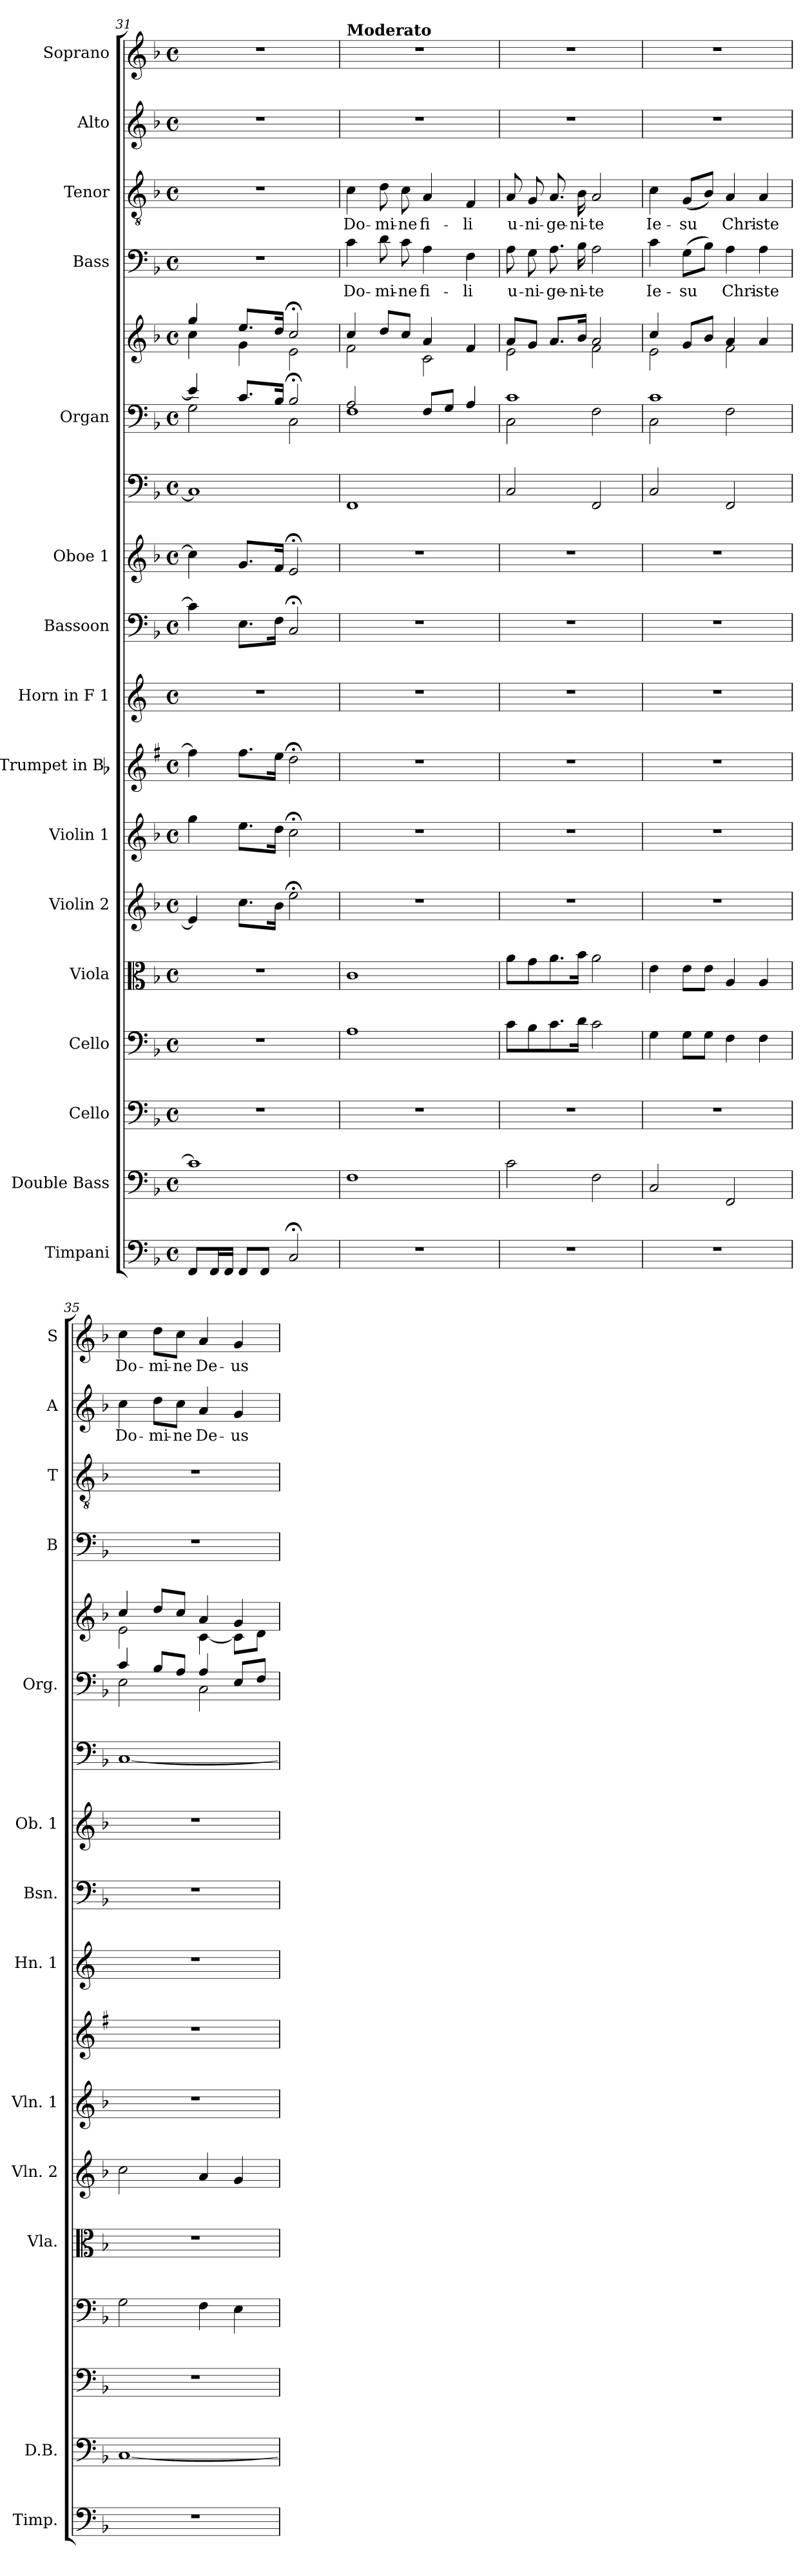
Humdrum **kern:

**kern	**kern	**kern	**kern	**kern	**kern	**kern	**kern	**kern	**kern	**kern	**kern	**kern	**kern	**kern	**text	**kern	**text	**kern	**text	**kern	**text
*part17	*part16	*part15	*part14	*part13	*part12	*part11	*part10	*part9	*part8	*part7	*part6	*part5	*part5	*part4	*part4	*part3	*part3	*part2	*part2	*part1	*part1
*staff18	*staff17	*staff16	*staff15	*staff14	*staff13	*staff12	*staff11	*staff10	*staff9	*staff8	*staff7	*staff6	*staff5	*staff4	*staff4	*staff3	*staff3	*staff2	*staff2	*staff1	*staff1
*I"Timpani	*I"Double Bass	*I"Cello	*I"Cello	*I"Viola	*I"Violin 2	*I"Violin 1	*I"Trumpet in Bb	*I"Horn in F 1	*I"Bassoon	*I"Oboe 1	*	*I"Organ	*	*I"Bass	*	*I"Tenor	*	*I"Alto	*	*I"Soprano	*
*I'Timp.	*I'D.B.	*	*	*I'Vla.	*I'Vln. 2	*I'Vln. 1	*	*I'Hn. 1	*I'Bsn.	*I'Ob. 1	*	*I'Org.	*	*I'B	*	*I'T	*	*I'A	*	*I'S	*
!!LO:PB:g=z
*clefF4	*clefF4	*clefF4	*clefF4	*clefC3	*clefG2	*clefG2	*clefG2	*clefG2	*clefF4	*clefG2	*clefF4	*clefF4	*clefG2	*clefF4	*	*clefGv2	*	*clefG2	*	*clefG2	*
*	*ITrd7c12	*	*	*	*	*	*ITrd1c2	*ITrd4c7	*	*	*	*	*	*	*	*	*	*	*	*	*
*k[b-]	*k[b-]	*k[b-]	*k[b-]	*k[b-]	*k[b-]	*k[b-]	*k[b-]	*k[b-]	*k[b-]	*k[b-]	*k[b-]	*k[b-]	*k[b-]	*k[b-]	*	*k[b-]	*	*k[b-]	*	*k[b-]	*
*F:	*F:	*F:	*F:	*F:	*F:	*F:	*F:	*F:	*F:	*F:	*F:	*F:	*F:	*F:	*	*F:	*	*F:	*	*F:	*
*M4/4	*M4/4	*M4/4	*M4/4	*M4/4	*M4/4	*M4/4	*M4/4	*M4/4	*M4/4	*M4/4	*M4/4	*M4/4	*M4/4	*M4/4	*	*M4/4	*	*M4/4	*	*M4/4	*
*met(c)	*met(c)	*met(c)	*met(c)	*met(c)	*met(c)	*met(c)	*met(c)	*met(c)	*met(c)	*met(c)	*met(c)	*met(c)	*met(c)	*met(c)	*	*met(c)	*	*met(c)	*	*met(c)	*
=31	=31	=31	=31	=31	=31	=31	=31	=31	=31	=31	=31	=31	=31	=31	=31	=31	=31	=31	=31	=31	=31
*	*	*	*	*	*	*	*	*	*	*	*	*^	*^	*	*	*	*	*	*	*	*
8FF/L	1C]	1r	1r	1r	4e/]	4gg\	4ee\]	1r	4c\]	4cc\]	1C]	4e/]	2G\	4gg/	4cc\	1r	.	1r	.	1r	.	1r	.
16FF/L	.	.	.	.	.	.	.	.	.	.	.	.	.	.	.	.	.	.	.	.	.	.	.
16FF/JJ	.	.	.	.	.	.	.	.	.	.	.	.	.	.	.	.	.	.	.	.	.	.	.
8FF/L	.	.	.	.	8.cc\L	8.ee\L	8.ee\L	.	8.E\L	8.g/L	.	8.c/L	.	8.ee/L	4g\	.	.	.	.	.	.	.	.
8FF/J	.	.	.	.	.	.	.	.	.	.	.	.	.	.	.	.	.	.	.	.	.	.	.
.	.	.	.	.	16b-\Jk	16dd\Jk	16dd\Jk	.	16F\Jk	16f/Jk	.	16B-/Jk	.	16dd/Jk	.	.	.	.	.	.	.	.	.
2C;</	.	.	.	.	2ee;<\	2cc;<\	2cc;<\	.	2C;</	2e;</	.	2B-;</	2C\	2cc;</	2e\	.	.	.	.	.	.	.	.
=32	=32	=32	=32	=32	=32	=32	=32	=32	=32	=32	=32	=32	=32	=32	=32	=32	=32	=32	=32	=32	=32	=32	=32
!	!	!	!	!	!	!	!	!	!	!	!	!	!	!	!	!	!	!	!	!	!	!LO:TX:a:B:t=Moderato	!
!	!	!	!	!	!	!	!	!	!	!	!	!	!	!	!	!	!LO:LY:b	!	!LO:LY:b	!	!	!	!
1r	1FF	1r	1A	1c	1r	1r	1r	1r	1r	1r	1FF	2A/	1F	4cc/	2f\	4c\	Do-	4c\	Do-	1r	.	1r	.
!	!	!	!	!	!	!	!	!	!	!	!	!	!	!	!	!	!LO:LY:b	!	!LO:LY:b	!	!	!	!
.	.	.	.	.	.	.	.	.	.	.	.	.	.	8dd/L	.	8d\	-mi-	8d\	-mi-	.	.	.	.
!	!	!	!	!	!	!	!	!	!	!	!	!	!	!	!	!	!LO:LY:b	!	!LO:LY:b	!	!	!	!
.	.	.	.	.	.	.	.	.	.	.	.	.	.	8cc/J	.	8c\	-ne	8c\	-ne	.	.	.	.
!	!	!	!	!	!	!	!	!	!	!	!	!	!	!	!	!	!LO:LY:b	!	!LO:LY:b	!	!	!	!
.	.	.	.	.	.	.	.	.	.	.	.	8F/L	.	4a/	2c\	4A\	fi-	4A/	fi-	.	.	.	.
.	.	.	.	.	.	.	.	.	.	.	.	8G/J	.	.	.	.	.	.	.	.	.	.	.
!	!	!	!	!	!	!	!	!	!	!	!	!	!	!	!	!	!LO:LY:b	!	!LO:LY:b	!	!	!	!
.	.	.	.	.	.	.	.	.	.	.	.	4A/	.	4f/	.	4F\	-li	4F/	-li	.	.	.	.
=33	=33	=33	=33	=33	=33	=33	=33	=33	=33	=33	=33	=33	=33	=33	=33	=33	=33	=33	=33	=33	=33	=33	=33
!	!	!	!	!	!	!	!	!	!	!	!	!	!	!	!	!	!LO:LY:b	!	!LO:LY:b	!	!	!	!
1r	2C\	1r	8c\L	8a\L	1r	1r	1r	1r	1r	1r	2C/	1c	2C\	8a/L	2e\	8A\	u-	8A/	u-	1r	.	1r	.
!	!	!	!	!	!	!	!	!	!	!	!	!	!	!	!	!	!LO:LY:b	!	!LO:LY:b	!	!	!	!
.	.	.	8B-\	8g\	.	.	.	.	.	.	.	.	.	8g/J	.	8G\	-ni-	8G/	-ni-	.	.	.	.
!	!	!	!	!	!	!	!	!	!	!	!	!	!	!	!	!	!LO:LY:b	!	!LO:LY:b	!	!	!	!
.	.	.	8.c\	8.a\	.	.	.	.	.	.	.	.	.	8.a/L	.	8.A\	-ge-	8.A/	-ge-	.	.	.	.
!	!	!	!	!	!	!	!	!	!	!	!	!	!	!	!	!	!LO:LY:b	!	!LO:LY:b	!	!	!	!
.	.	.	16d\Jk	16b-\Jk	.	.	.	.	.	.	.	.	.	16b-/Jk	.	16B-\	-ni-	16B-\	-ni-	.	.	.	.
!	!	!	!	!	!	!	!	!	!	!	!	!	!	!	!	!	!LO:LY:b	!	!LO:LY:b	!	!	!	!
.	2FF\	.	2c\	2a\	.	.	.	.	.	.	2FF/	.	2F\	2a/	2f\	2A\	-te	2A/	-te	.	.	.	.
=34	=34	=34	=34	=34	=34	=34	=34	=34	=34	=34	=34	=34	=34	=34	=34	=34	=34	=34	=34	=34	=34	=34	=34
!	!	!	!	!	!	!	!	!	!	!	!	!	!	!	!	!	!LO:LY:b	!	!LO:LY:b	!	!	!	!
1r	2CC/	1r	4G\	4e\	1r	1r	1r	1r	1r	1r	2C/	1c	2C\	4cc/	2e\	4c\	Ie-	4c\	Ie-	1r	.	1r	.
!	!	!	!	!	!	!	!	!	!	!	!	!	!	!	!	!	!LO:LY:b	!	!LO:LY:b	!	!	!	!
.	.	.	8G\L	8e\L	.	.	.	.	.	.	.	.	.	8g/L	.	(>8G\L	-su	(<8G/L	-su	.	.	.	.
.	.	.	8G\J	8e\J	.	.	.	.	.	.	.	.	.	8b-/J	.	8B-\J)	.	8B-/J)	.	.	.	.	.
!	!	!	!	!	!	!	!	!	!	!	!	!	!	!	!	!	!LO:LY:b	!	!LO:LY:b	!	!	!	!
.	2FFF/	.	4F\	4A/	.	.	.	.	.	.	2FF/	.	2F\	4a/	2f\	4A\	Chri-	4A/	Chri-	.	.	.	.
!	!	!	!	!	!	!	!	!	!	!	!	!	!	!	!	!	!LO:LY:b	!	!LO:LY:b	!	!	!	!
.	.	.	4F\	4A/	.	.	.	.	.	.	.	.	.	4a/	.	4A\	-ste	4A/	-ste	.	.	.	.
=35	=35	=35	=35	=35	=35	=35	=35	=35	=35	=35	=35	=35	=35	=35	=35	=35	=35	=35	=35	=35	=35	=35	=35
!	!	!	!	!	!	!	!	!	!	!	!	!	!	!	!	!	!	!	!	!	!LO:LY:b	!	!LO:LY:b
1r	[1CC	1r	2G\	1r	2cc\	1r	1r	1r	1r	1r	[1C	4c/	2E\	4cc/	2e\	1r	.	1r	.	4cc\	Do-	4cc\	Do-
!	!	!	!	!	!	!	!	!	!	!	!	!	!	!	!	!	!	!	!	!	!LO:LY:b	!	!LO:LY:b
.	.	.	.	.	.	.	.	.	.	.	.	8B-/L	.	8dd/L	.	.	.	.	.	8dd\L	-mi-	8dd\L	-mi-
!	!	!	!	!	!	!	!	!	!	!	!	!	!	!	!	!	!	!	!	!	!LO:LY:b	!	!LO:LY:b
.	.	.	.	.	.	.	.	.	.	.	.	8A/J	.	8cc/J	.	.	.	.	.	8cc\J	-ne	8cc\J	-ne
!	!	!	!	!	!	!	!	!	!	!	!	!	!	!	!	!	!	!	!	!	!LO:LY:b	!	!LO:LY:b
.	.	.	4F\	.	4a/	.	.	.	.	.	.	4A/	2C\	4a/	[<4c\	.	.	.	.	4a/	De-	4a/	De-
!	!	!	!	!	!	!	!	!	!	!	!	!	!	!	!	!	!	!	!	!	!LO:LY:b	!	!LO:LY:b
.	.	.	4E\	.	4g/	.	.	.	.	.	.	8E/L	.	4g/	8c\L]	.	.	.	.	4g/	-us	4g/	-us
.	.	.	.	.	.	.	.	.	.	.	.	8F/J	.	.	8d\J	.	.	.	.	.	.	.	.
*	*	*	*	*	*	*	*	*	*	*	*	*v	*v	*	*	*	*	*	*	*	*	*	*
*	*	*	*	*	*	*	*	*	*	*	*	*	*v	*v	*	*	*	*	*	*	*	*
=	=	=	=	=	=	=	=	=	=	=	=	=	=	=	=	=	=	=	=	=	=
*-	*-	*-	*-	*-	*-	*-	*-	*-	*-	*-	*-	*-	*-	*-	*-	*-	*-	*-	*-	*-	*-
